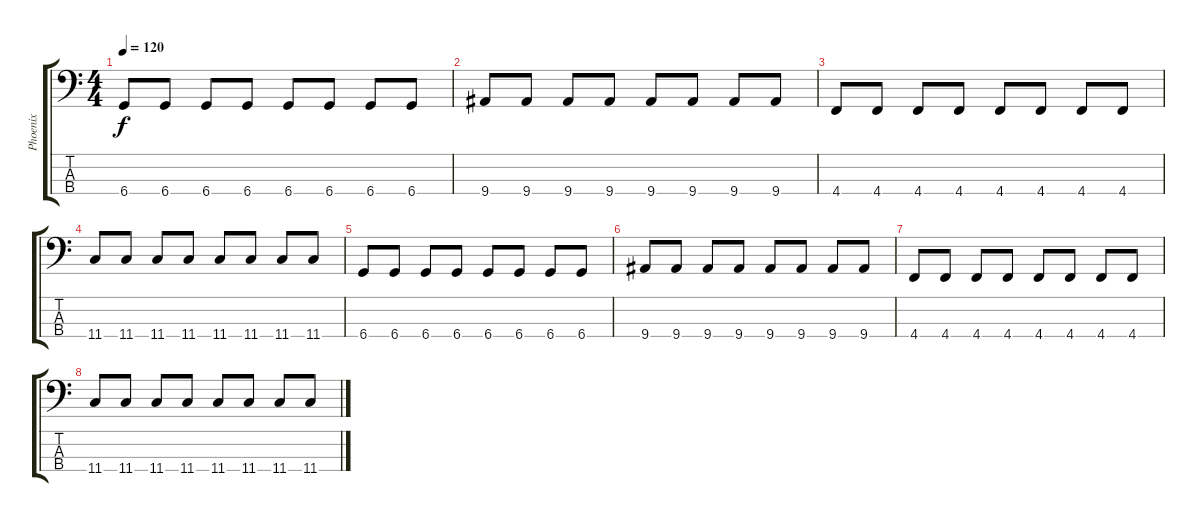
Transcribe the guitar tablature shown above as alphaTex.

\track ("Phoenix" "Phoenix") {instrument electricbassfinger}
\staff {score tabs}
\tuning (Gb2 Db2 Ab1 Db1) {hide}
\ts (4 4)
\tempo 120
\clef f4
\ks c
6.4.8{dy f} 6.4.8 6.4.8 6.4.8 6.4.8 6.4.8 6.4.8 6.4.8 |
9.4.8 9.4.8 9.4.8 9.4.8 9.4.8 9.4.8 9.4.8 9.4.8 |
4.4.8 4.4.8 4.4.8 4.4.8 4.4.8 4.4.8 4.4.8 4.4.8 |
11.4.8 11.4.8 11.4.8 11.4.8 11.4.8 11.4.8 11.4.8 11.4.8 |
6.4.8 6.4.8 6.4.8 6.4.8 6.4.8 6.4.8 6.4.8 6.4.8 |
9.4.8 9.4.8 9.4.8 9.4.8 9.4.8 9.4.8 9.4.8 9.4.8 |
4.4.8 4.4.8 4.4.8 4.4.8 4.4.8 4.4.8 4.4.8 4.4.8 |
11.4.8 11.4.8 11.4.8 11.4.8 11.4.8 11.4.8 11.4.8 11.4.8
